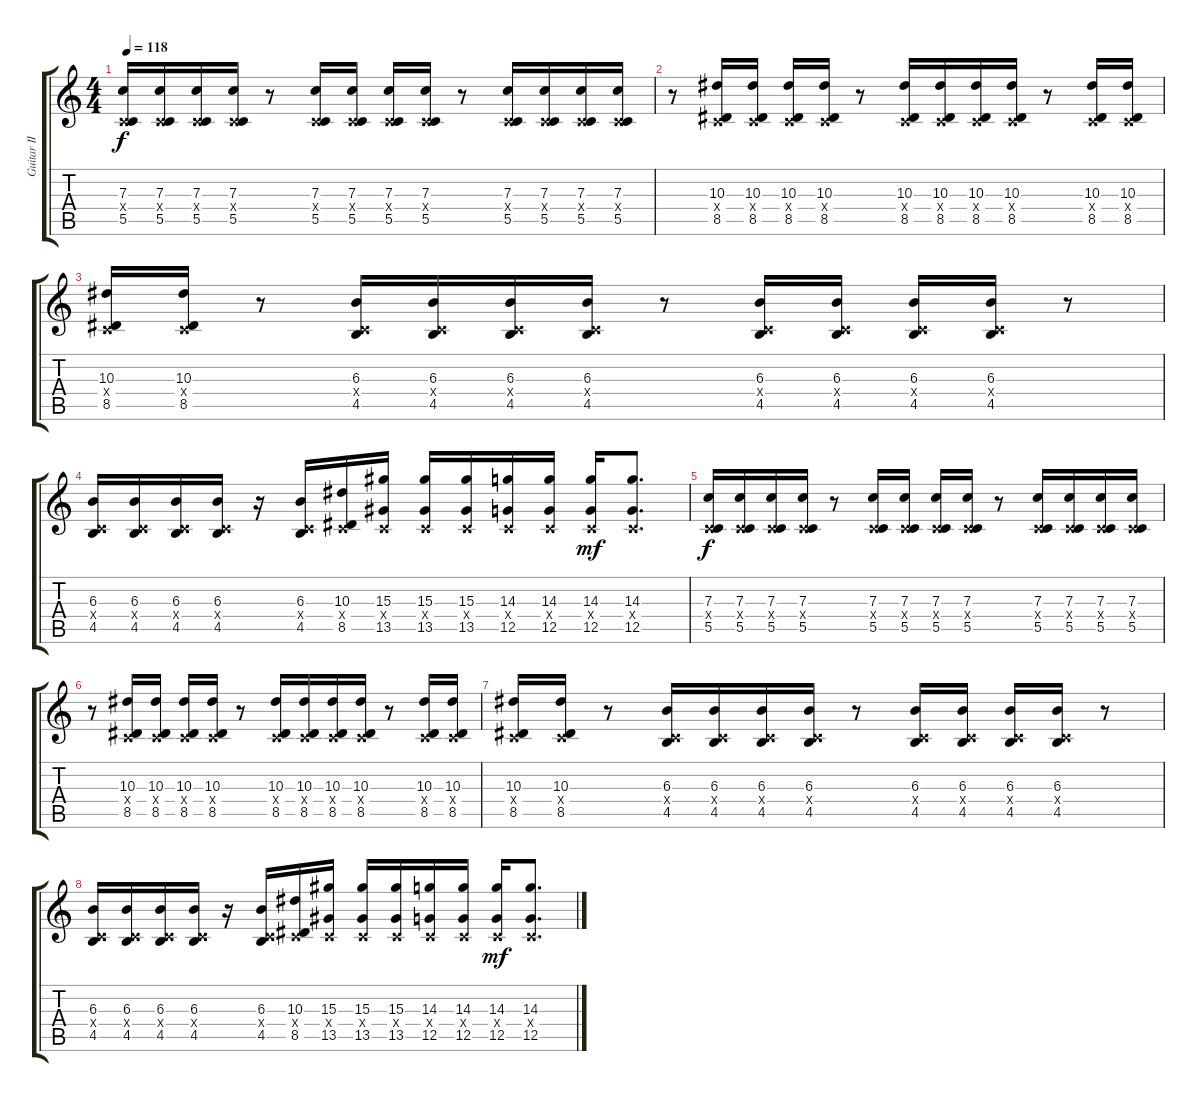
\track ("Guitar II" "Guitar II") {instrument distortionguitar}
\staff {score tabs}
\tuning (D4 A3 F3 C3 G2 C2) {hide}
\ts (4 4)
\tempo 118
\clef g2
\ks c
(7.3 0.4{x} 5.5).16{dy f} (7.3 0.4{x} 5.5).16 (7.3 0.4{x} 5.5).16 (7.3 0.4{x} 5.5).16 r.8 (7.3 0.4{x} 5.5).16 (7.3 0.4{x} 5.5).16 (7.3 0.4{x} 5.5).16 (7.3 0.4{x} 5.5).16 r.8 (7.3 0.4{x} 5.5).16 (7.3 0.4{x} 5.5).16 (7.3 0.4{x} 5.5).16 (7.3 0.4{x} 5.5).16 |
r.8 (10.3 0.4{x} 8.5).16 (10.3 0.4{x} 8.5).16 (10.3 0.4{x} 8.5).16 (10.3 0.4{x} 8.5).16 r.8 (10.3 0.4{x} 8.5).16 (10.3 0.4{x} 8.5).16 (10.3 0.4{x} 8.5).16 (10.3 0.4{x} 8.5).16 r.8 (10.3 0.4{x} 8.5).16 (10.3 0.4{x} 8.5).16 |
(10.3 0.4{x} 8.5).16 (10.3 0.4{x} 8.5).16 r.8 (6.3 0.4{x} 4.5).16 (6.3 0.4{x} 4.5).16 (6.3 0.4{x} 4.5).16 (6.3 0.4{x} 4.5).16 r.8 (6.3 0.4{x} 4.5).16 (6.3 0.4{x} 4.5).16 (6.3 0.4{x} 4.5).16 (6.3 0.4{x} 4.5).16 r.8 |
(6.3 0.4{x} 4.5).16 (6.3 0.4{x} 4.5).16 (6.3 0.4{x} 4.5).16 (6.3 0.4{x} 4.5).16 r.16 (6.3 0.4{x} 4.5).16 (10.3 0.4{x} 8.5).16 (15.3 0.4{x} 13.5).16 (15.3 0.4{x} 13.5).16 (15.3 0.4{x} 13.5).16 (14.3 0.4{x} 12.5).16 (14.3 0.4{x} 12.5).16 (14.3 0.4{x} 12.5).16{dy mf} (14.3 0.4{x} 12.5).8{d} |
(7.3 0.4{x} 5.5).16{dy f} (7.3 0.4{x} 5.5).16 (7.3 0.4{x} 5.5).16 (7.3 0.4{x} 5.5).16 r.8 (7.3 0.4{x} 5.5).16 (7.3 0.4{x} 5.5).16 (7.3 0.4{x} 5.5).16 (7.3 0.4{x} 5.5).16 r.8 (7.3 0.4{x} 5.5).16 (7.3 0.4{x} 5.5).16 (7.3 0.4{x} 5.5).16 (7.3 0.4{x} 5.5).16 |
r.8 (10.3 0.4{x} 8.5).16 (10.3 0.4{x} 8.5).16 (10.3 0.4{x} 8.5).16 (10.3 0.4{x} 8.5).16 r.8 (10.3 0.4{x} 8.5).16 (10.3 0.4{x} 8.5).16 (10.3 0.4{x} 8.5).16 (10.3 0.4{x} 8.5).16 r.8 (10.3 0.4{x} 8.5).16 (10.3 0.4{x} 8.5).16 |
(10.3 0.4{x} 8.5).16 (10.3 0.4{x} 8.5).16 r.8 (6.3 0.4{x} 4.5).16 (6.3 0.4{x} 4.5).16 (6.3 0.4{x} 4.5).16 (6.3 0.4{x} 4.5).16 r.8 (6.3 0.4{x} 4.5).16 (6.3 0.4{x} 4.5).16 (6.3 0.4{x} 4.5).16 (6.3 0.4{x} 4.5).16 r.8 |
(6.3 0.4{x} 4.5).16 (6.3 0.4{x} 4.5).16 (6.3 0.4{x} 4.5).16 (6.3 0.4{x} 4.5).16 r.16 (6.3 0.4{x} 4.5).16 (10.3 0.4{x} 8.5).16 (15.3 0.4{x} 13.5).16 (15.3 0.4{x} 13.5).16 (15.3 0.4{x} 13.5).16 (14.3 0.4{x} 12.5).16 (14.3 0.4{x} 12.5).16 (14.3 0.4{x} 12.5).16{dy mf} (14.3 0.4{x} 12.5).8{d}
